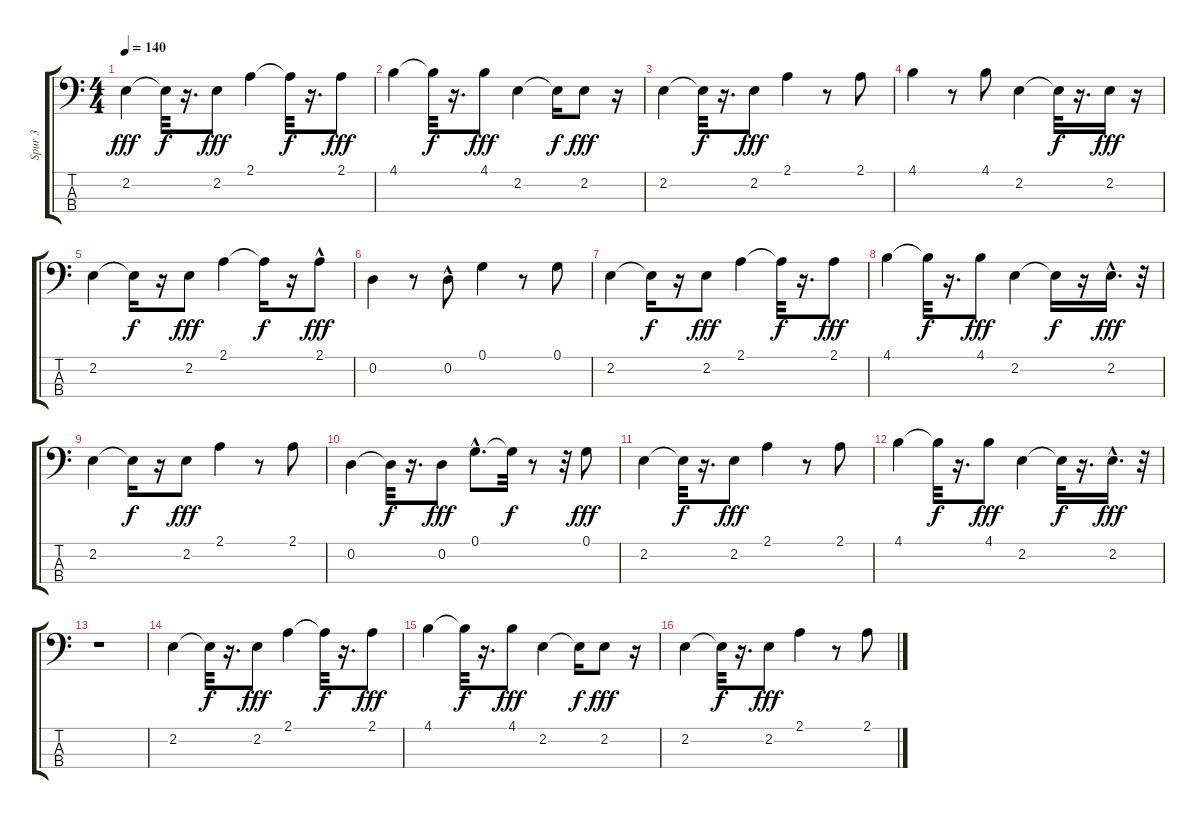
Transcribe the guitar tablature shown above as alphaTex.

\track ("Spur 3" "Spur 3") {instrument fretlessbass}
\staff {score tabs}
\tuning (G2 D2 A1 E1) {hide}
\ts (4 4)
\tempo 140
\clef f4
\ks c
2.2.4{dy fff} 2.2{t}.32{dy f} r.16{d} 2.2.8{dy fff} 2.1.4 2.1{t}.32{dy f} r.16{d} 2.1.8{dy fff} |
4.1.4 4.1{t}.32{dy f} r.16{d} 4.1.8{dy fff} 2.2.4 2.2{t}.16{dy f} 2.2.8{dy fff} r.16 |
2.2.4 2.2{t}.32{dy f} r.16{d} 2.2.8{dy fff} 2.1.4 r.8 2.1.8 |
4.1.4 r.8 4.1.8 2.2.4 2.2{t}.32{dy f} r.16{d} 2.2.16{dy fff} r.16 |
2.2.4 2.2{t}.16{dy f} r.16 2.2.8{dy fff} 2.1.4 2.1{t}.16{dy f} r.16 2.1{hac}.8{dy fff} |
0.2.4 r.8 0.2{hac}.8 0.1.4 r.8 0.1.8 |
2.2.4 2.2{t}.16{dy f} r.16 2.2.8{dy fff} 2.1.4 2.1{t}.32{dy f} r.16{d} 2.1.8{dy fff} |
4.1.4 4.1{t}.32{dy f} r.16{d} 4.1.8{dy fff} 2.2.4 2.2{t}.16{dy f} r.16 2.2{hac}.16{d dy fff} r.32 |
2.2.4 2.2{t}.16{dy f} r.16 2.2.8{dy fff} 2.1.4 r.8 2.1.8 |
0.2.4 0.2{t}.32{dy f} r.16{d} 0.2.8{dy fff} 0.1{hac}.8{d} 0.1{t}.32{dy f} r.8 r.32 0.1.8{dy fff} |
2.2.4 2.2{t}.32{dy f} r.16{d} 2.2.8{dy fff} 2.1.4 r.8 2.1.8 |
4.1.4 4.1{t}.32{dy f} r.16{d} 4.1.8{dy fff} 2.2.4 2.2{t}.32{dy f} r.16{d} 2.2{hac}.16{d dy fff} r.32 |
r.1 |
2.2.4 2.2{t}.32{dy f} r.16{d} 2.2.8{dy fff} 2.1.4 2.1{t}.32{dy f} r.16{d} 2.1.8{dy fff} |
4.1.4 4.1{t}.32{dy f} r.16{d} 4.1.8{dy fff} 2.2.4 2.2{t}.16{dy f} 2.2.8{dy fff} r.16 |
2.2.4 2.2{t}.32{dy f} r.16{d} 2.2.8{dy fff} 2.1.4 r.8 2.1.8
